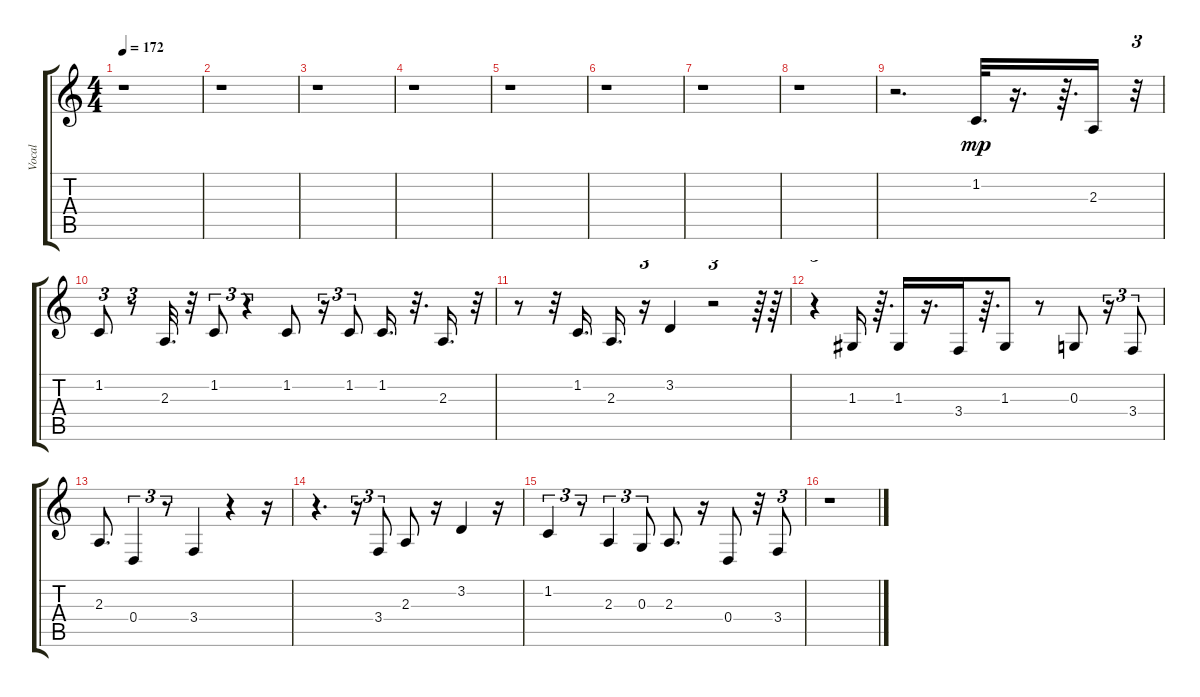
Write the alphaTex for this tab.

\track ("Vocal" "Vocal") {instrument woodblock}
\staff {score tabs}
\tuning (E4 B3 G3 D3 A2 E2) {hide}
\ts (4 4)
\tempo 172
\clef g2
\ks c
r.1{dy mp instrument woodblock} |
r.1 |
r.1 |
r.1 |
r.1 |
r.1 |
r.1 |
r.1 |
r.2{d} 1.2.32{d} r.16{d} r.64{d} 2.3.16 r.32{tu (3 2)} |
1.2.8{tu (3 2)} r.8{tu (3 2)} 2.3.32{d} r.32 1.2.8{tu (3 2)} r.4{tu (3 2)} 1.2.8 r.16{tu (3 2)} 1.2.8{tu (3 2)} 1.2.16{d} r.32{d} 2.3.16{d} r.32{tu (3 2)} |
r.8 r.32 1.2.16{d} 2.3.16{d} r.16{tu (3 2)} 3.2.4 r.2{tu (3 2)} r.64 r.64 |
r.4{tu (3 2)} 1.3.16 r.64{d} 1.3.16 r.16{d} 3.4.16 r.64{d} 1.3.8 r.8 0.3.8 r.16{tu (3 2)} 3.4.8{tu (3 2)} |
2.3.8{d} 0.4.4{tu (3 2)} r.8{tu (3 2)} 3.4.4 r.4 r.16 |
r.4{d} r.16{tu (3 2)} 3.4.8{tu (3 2)} 2.3.8 r.16 3.2.4 r.16 |
1.2.4{tu (3 2)} r.8{tu (3 2)} 2.3.4{tu (3 2)} 0.3.8{tu (3 2)} 2.3.8{d} r.16 0.4.8 r.32 3.4.8{tu (3 2)} |
r.1
